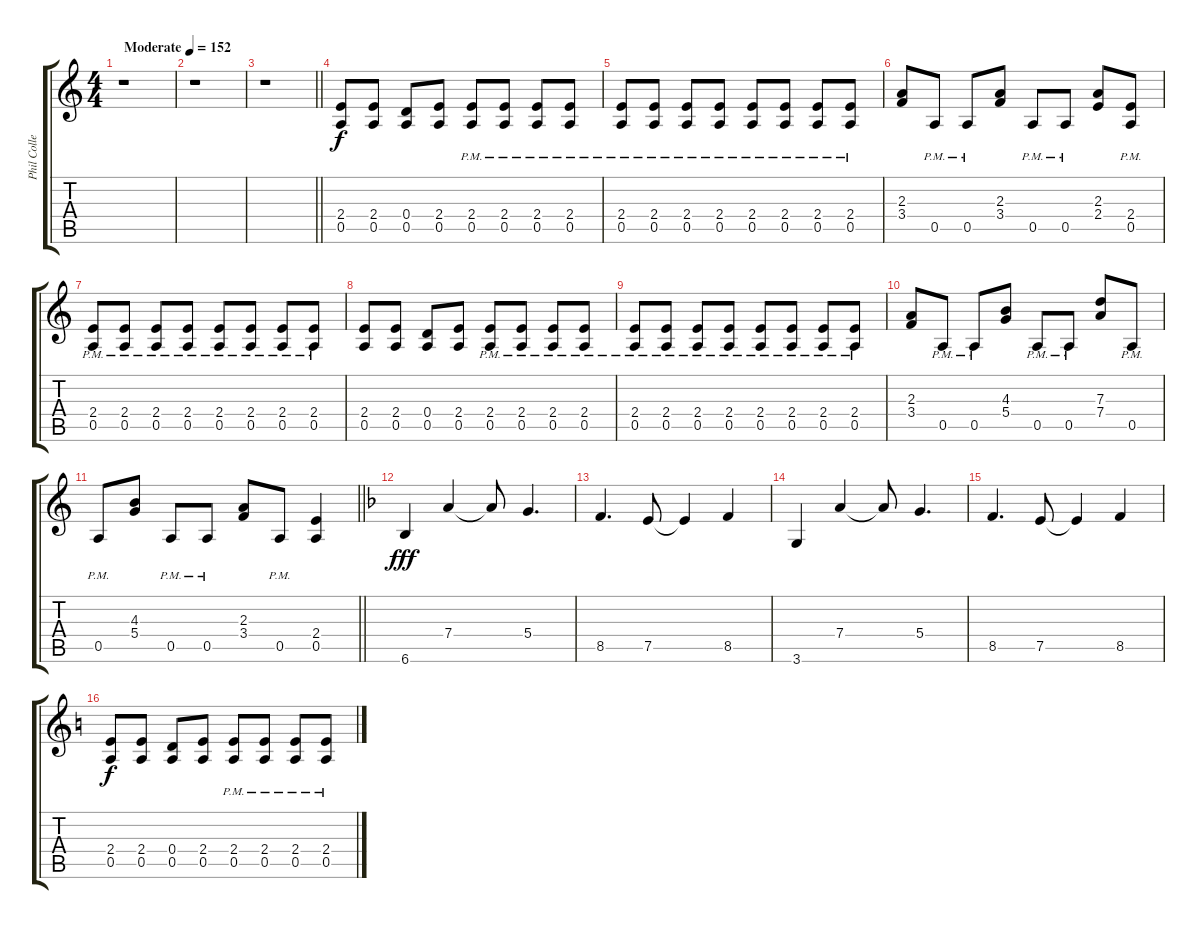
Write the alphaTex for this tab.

\track ("Phil Collen" "Phil Colle") {instrument distortionguitar}
\staff {score tabs}
\tuning (E4 B3 G3 D3 A2 E2) {hide}
\ts (4 4)
\tempo (152 "Moderate")
\clef g2
\ks c
r.1{dy f instrument distortionguitar} |
r.1 |
\barLineRight lightlight
r.1 |
(2.4 0.5).8 (2.4 0.5).8 (0.4 0.5).8 (2.4 0.5).8 (2.4 0.5{pm}).8 (2.4 0.5{pm}).8 (2.4 0.5{pm}).8 (2.4 0.5{pm}).8 |
(2.4{pm} 0.5{pm}).8 (2.4{pm} 0.5{pm}).8 (2.4{pm} 0.5{pm}).8 (2.4{pm} 0.5{pm}).8 (2.4{pm} 0.5{pm}).8 (2.4{pm} 0.5{pm}).8 (2.4{pm} 0.5{pm}).8 (2.4{pm} 0.5{pm}).8 |
(2.3 3.4).8 0.5{pm}.8 0.5{pm}.8 (2.3 3.4).8 0.5{pm}.8 0.5{pm}.8 (2.3 2.4).8 (2.4{pm} 0.5{pm}).8 |
(2.4{pm} 0.5{pm}).8 (2.4{pm} 0.5{pm}).8 (2.4{pm} 0.5{pm}).8 (2.4{pm} 0.5{pm}).8 (2.4{pm} 0.5{pm}).8 (2.4{pm} 0.5{pm}).8 (2.4{pm} 0.5{pm}).8 (2.4{pm} 0.5{pm}).8 |
(2.4 0.5).8 (2.4 0.5).8 (0.4 0.5).8 (2.4 0.5).8 (2.4{pm} 0.5{pm}).8 (2.4{pm} 0.5{pm}).8 (2.4{pm} 0.5{pm}).8 (2.4{pm} 0.5{pm}).8 |
(2.4{pm} 0.5{pm}).8 (2.4{pm} 0.5{pm}).8 (2.4{pm} 0.5{pm}).8 (2.4{pm} 0.5{pm}).8 (2.4{pm} 0.5{pm}).8 (2.4{pm} 0.5{pm}).8 (2.4{pm} 0.5{pm}).8 (2.4{pm} 0.5{pm}).8 |
(2.3 3.4).8 0.5{pm}.8 0.5{pm}.8 (4.3 5.4).8 0.5{pm}.8 0.5{pm}.8 (7.3 7.4).8 0.5{pm}.8 |
\barLineRight lightlight
0.5{pm}.8 (4.3 5.4).8 0.5{pm}.8 0.5{pm}.8 (2.3 3.4).8 0.5{pm}.8 (2.4 0.5).4 |
\ks f
6.6.4{dy fff} 7.4.4 7.4{t}.8 5.4.4{d} |
8.5.4{d} 7.5.8 7.5{t}.4 8.5.4 |
3.6.4 7.4.4 7.4{t}.8 5.4.4{d} |
\ks dminor
8.5.4{d} 7.5.8 7.5{t}.4 8.5.4 |
\ks aminor
(2.4 0.5).8{dy f} (2.4 0.5).8 (0.4 0.5).8 (2.4 0.5).8 (2.4 0.5{pm}).8 (2.4 0.5{pm}).8 (2.4 0.5{pm}).8 (2.4 0.5{pm}).8
